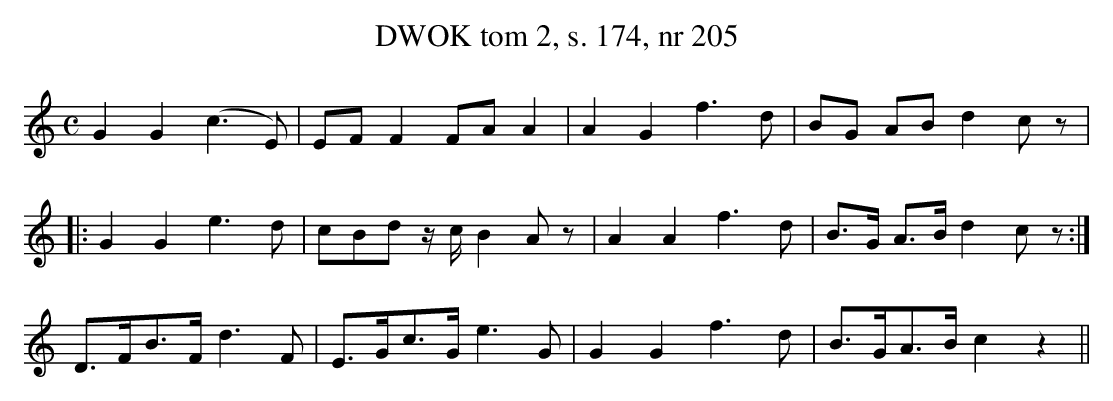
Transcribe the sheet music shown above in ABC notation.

X:1
T: DWOK tom 2, s. 174, nr 205
L: 1/16
M: C
K: C
G4 G4 (c6 E2) | E2F2 F4 F2A2 A4 | A4 G4 f6 d2 | B2G2 A2B2 d4 c2 z2 |
|:G4 G4 e6 d2 | c2B2d2  z c B4 A2 z2 | A4 A4 f6 d2 | B3G A3B d4 c2 z2 :|
D3FB3F d6 F2 | E3Gc3G e6 G2 | G4 G4 f6 d2 | B3GA3B c4 z4 ||
